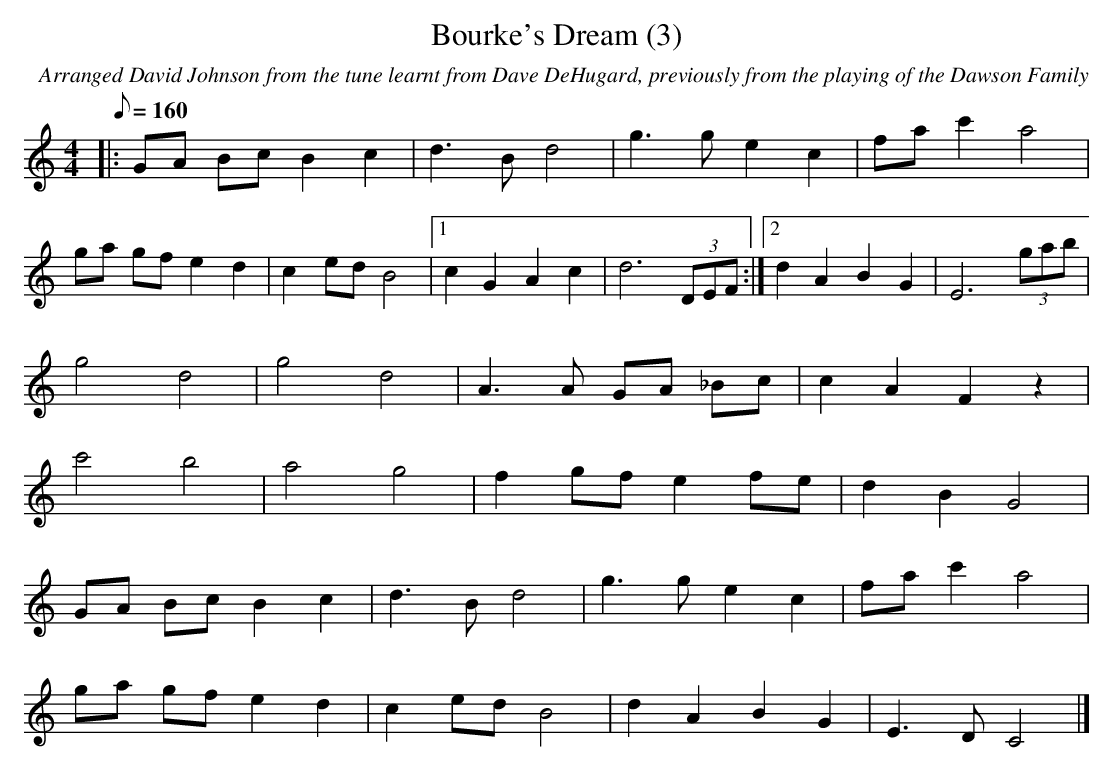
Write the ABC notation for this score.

X:1
T:Bourke's Dream (3)
M:4/4
L:1/8
Q:160
C:Arranged David Johnson from the tune learnt from Dave DeHugard, previously from the playing of the Dawson Family
K:Cmaj
|:GA BcB2c2|d3Bd4|g3ge2c2|fac'2a4|
ga gfe2d2|c2edB4|1c2G2 A2c2|d6(3DEF:|2d2A2B2G2|E6(3gab|
g4d4|g4d4|A3A GA _Bc|c2A2F2z2|
c'4b4|a4g4|f2gfe2fe|d2B2G4|
GA BcB2c2|d3Bd4|g3ge2c2|fac'2a4|
ga gfe2d2|c2edB4|d2A2B2G2|E3DC4|]
